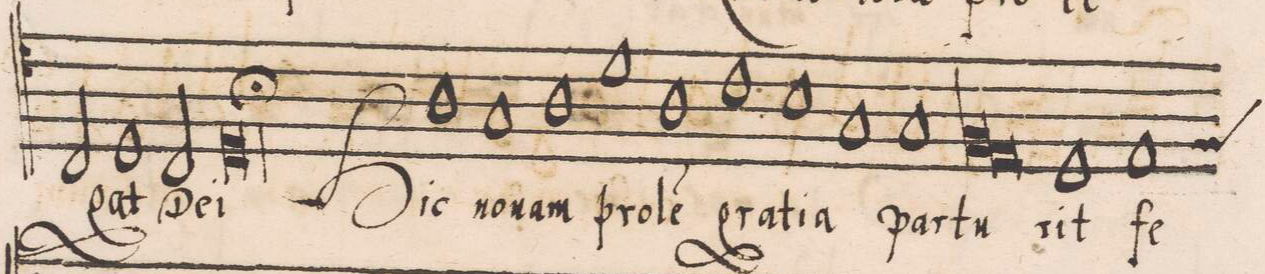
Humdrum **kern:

**kern	**text	**text
*I"TENOR	*	*
*clefC4	*	*
*k[]	*	*
*met(c|)	*	*
*M2/1	*	*
2C/	.	.
1D	-gat	.
2C/	De-	.
=26	=26	=26
0D;	  i	.
=27	=27	=27
1A	hic	.
1G	no-	.
=28	=28	=28
1A	-uam	.
1d	pro-	.
=29	=29	=29
1A	-le(m)	.
1c	gra-	.
=30	=30	=30
1B	-ti-	.
1G	-a	.
=31	=31	=31
1G	par-	.
*lig	*	*
1F	-tu-	.
=32	=32	=32
1E	.	.
*Xlig	*	*
1D	-rit	.
=33	=33	=33
*custos:F	*	*
1E	fe-	.
*-	*-	*-
